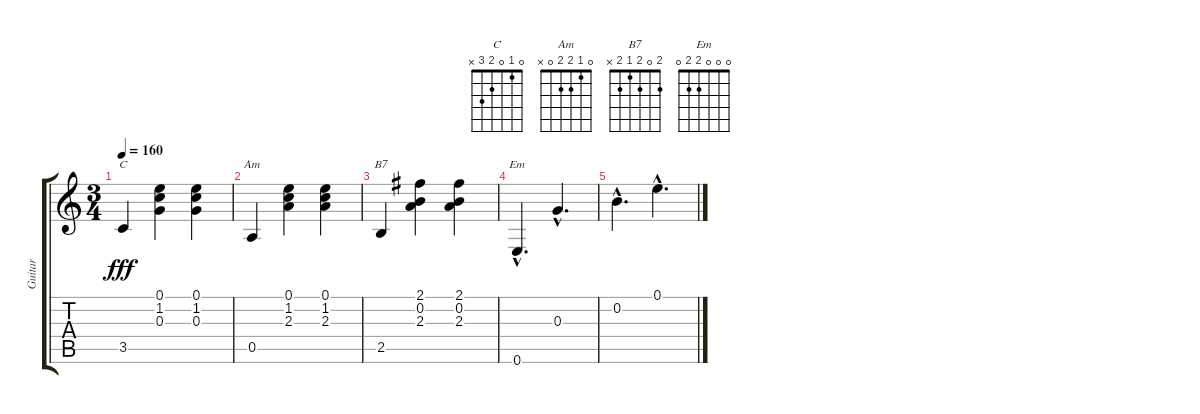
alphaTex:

\track ("Guitar" "Guitar") {instrument acousticguitarsteel}
\staff {score tabs}
\tuning (E4 B3 G3 D3 A2 E2) {hide}
\chord ("C" 0 1 0 2 3 x)
\chord ("Am" 0 1 2 2 0 x)
\chord ("B7" 2 0 2 1 2 x)
\chord ("Em" 0 0 0 2 2 0)
\ts (3 4)
\tempo 160
\clef g2
\ks c
3.5.4{ch "C" dy fff} (0.1 1.2 0.3).4 (0.1 1.2 0.3).4 |
0.5.4{ch "Am"} (0.1 1.2 2.3).4 (0.1 1.2 2.3).4 |
2.5.4{ch "B7"} (2.1 0.2 2.3).4 (2.1 0.2 2.3).4 |
0.6{hac}.4{d ch "Em"} 0.3{hac}.4{d} |
0.2{hac}.4{d} 0.1{hac}.4{d}
